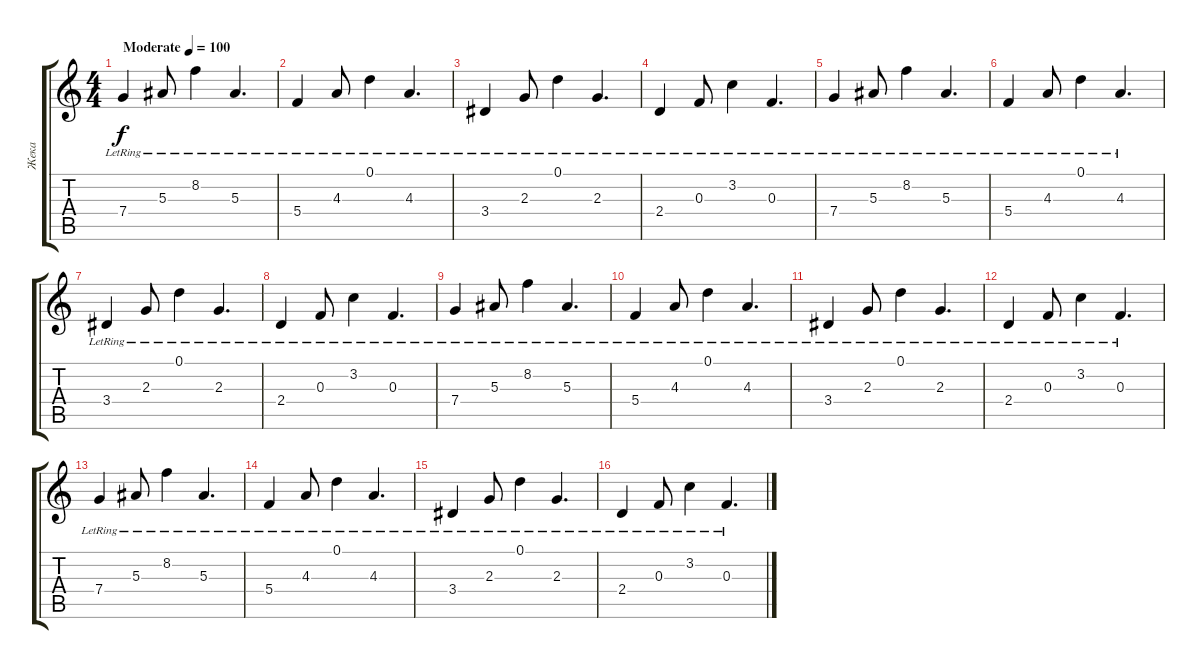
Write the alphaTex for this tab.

\track ("Жека" "Жека") {instrument electricguitarclean}
\staff {score tabs}
\tuning (D4 A3 F3 C3 G2 C2) {hide}
\ts (4 4)
\tempo (100 "Moderate")
\clef g2
\ks c
7.4{lr}.4{dy f instrument electricguitarclean} 5.3{lr}.8 8.2{lr}.4 5.3{lr}.4{d} |
5.4{lr}.4 4.3{lr}.8 0.1{lr}.4 4.3{lr}.4{d} |
3.4{lr}.4 2.3{lr}.8 0.1{lr}.4 2.3{lr}.4{d} |
2.4{lr}.4 0.3{lr}.8 3.2{lr}.4 0.3{lr}.4{d} |
7.4{lr}.4 5.3{lr}.8 8.2{lr}.4 5.3{lr}.4{d} |
5.4{lr}.4 4.3{lr}.8 0.1{lr}.4 4.3{lr}.4{d} |
3.4{lr}.4 2.3{lr}.8 0.1{lr}.4 2.3{lr}.4{d} |
2.4{lr}.4 0.3{lr}.8 3.2{lr}.4 0.3{lr}.4{d} |
7.4{lr}.4 5.3{lr}.8 8.2{lr}.4 5.3{lr}.4{d} |
5.4{lr}.4 4.3{lr}.8 0.1{lr}.4 4.3{lr}.4{d} |
3.4{lr}.4 2.3{lr}.8 0.1{lr}.4 2.3{lr}.4{d} |
2.4{lr}.4 0.3{lr}.8 3.2{lr}.4 0.3{lr}.4{d} |
7.4{lr}.4 5.3{lr}.8 8.2{lr}.4 5.3{lr}.4{d} |
5.4{lr}.4 4.3{lr}.8 0.1{lr}.4 4.3{lr}.4{d} |
3.4{lr}.4 2.3{lr}.8 0.1{lr}.4 2.3{lr}.4{d} |
2.4{lr}.4 0.3{lr}.8 3.2{lr}.4 0.3{lr}.4{d}
